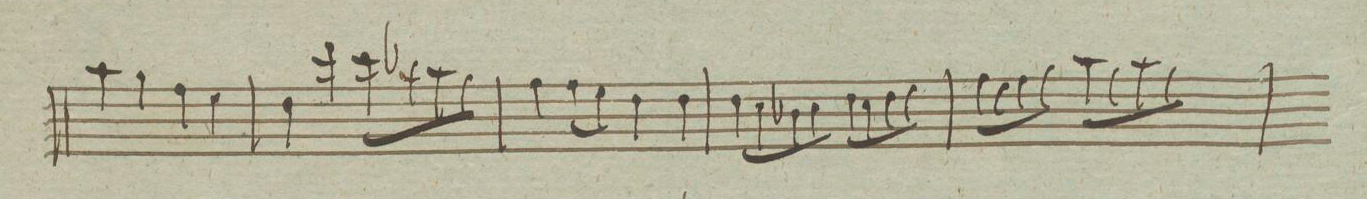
**kern	**dynam
*I"Flauto Secondo	*
*clefG2	*
*k[]	*
*met(c)	*
*M4/4	*
4aa\	.
4gg\	.
4ff\	.
4ee\	.
=72	=72
4dd\	.
4ddd\	.
8ccc\L	.
8bb-X\	.
8aa\	.
8gg\J	.
=73	=73
4ff\	.
8ff\L	.
8ee\J	.
4dd\	.
4dd\	.
=74	=74
8dd\L	.
8cc\	.
8b-X\	.
8cc\J	.
8dd\L	.
8cc\	.
8dd\	.
8ee\J	.
=75	=75
8ff\L	.
8ee\	.
8ff\	.
8gg\J	.
8aa\L	.
8gg\	.
8aa\	.
8gg\J	.
=76	=76
*-	*-
